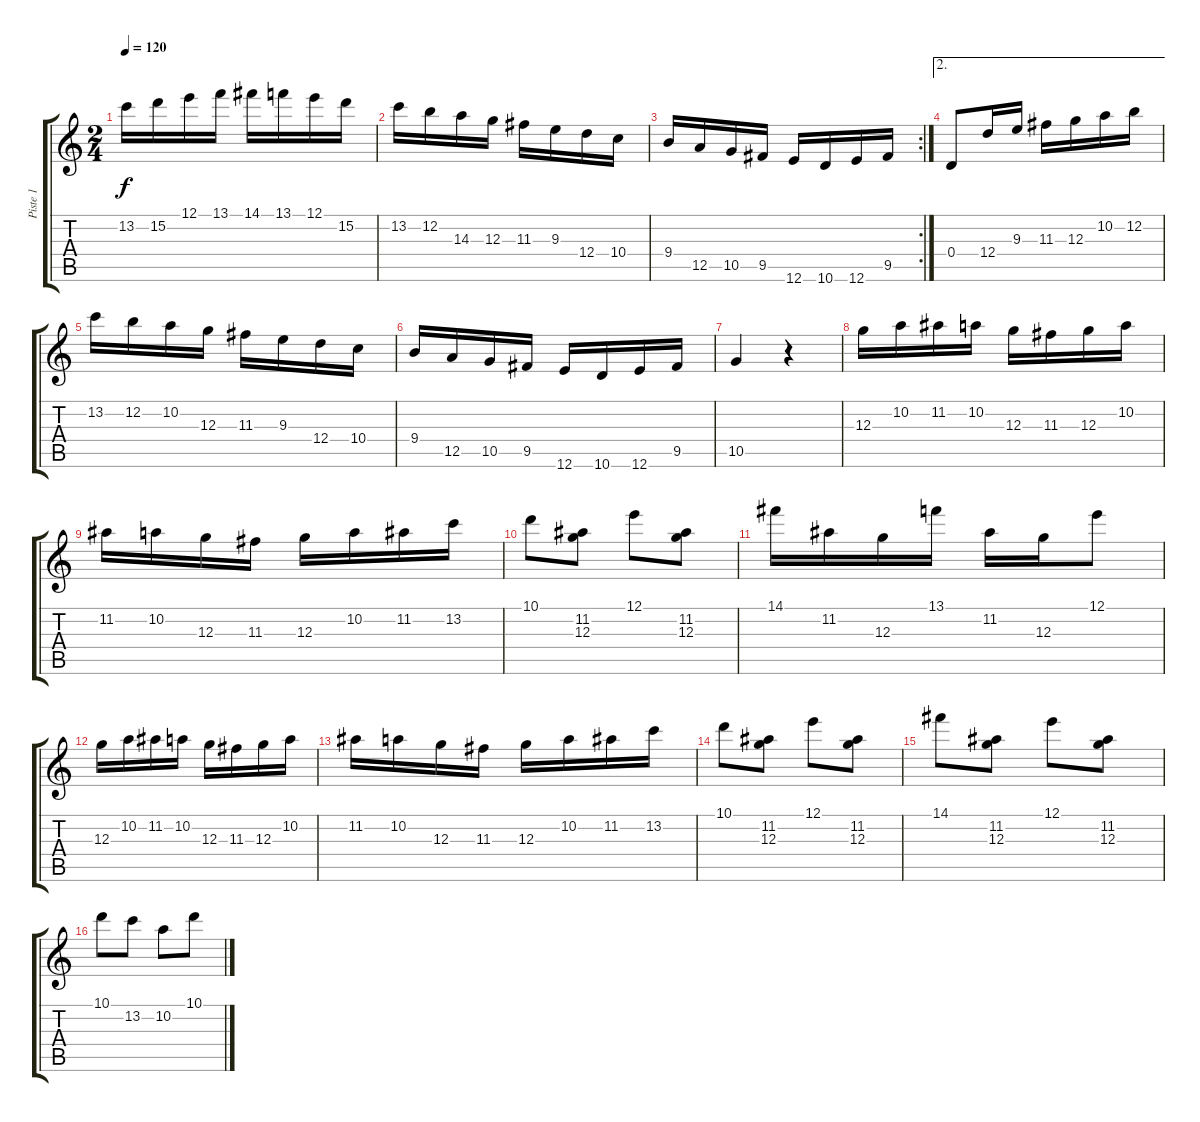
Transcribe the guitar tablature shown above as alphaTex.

\track ("Piste 1" "Piste 1") {instrument acousticguitarnylon}
\staff {score tabs}
\tuning (E4 B3 G3 D3 A2 E2) {hide}
\ts (2 4)
\tempo 120
\clef g2
\ks c
13.2.16{dy f} 15.2.16 12.1.16 13.1.16 14.1.16 13.1.16 12.1.16 15.2.16 |
13.2.16 12.2.16 14.3.16 12.3.16 11.3.16 9.3.16 12.4.16 10.4.16 |
\rc 2
9.4.16 12.5.16 10.5.16 9.5.16 12.6.16 10.6.16 12.6.16 9.5.16 |
\ae 2
0.4.8 12.4.16 9.3.16 11.3.16 12.3.16 10.2.16 12.2.16 |
13.2.16 12.2.16 10.2.16 12.3.16 11.3.16 9.3.16 12.4.16 10.4.16 |
9.4.16 12.5.16 10.5.16 9.5.16 12.6.16 10.6.16 12.6.16 9.5.16 |
10.5.4 r.4 |
12.3.16 10.2.16 11.2.16 10.2.16 12.3.16 11.3.16 12.3.16 10.2.16 |
11.2.16 10.2.16 12.3.16 11.3.16 12.3.16 10.2.16 11.2.16 13.2.16 |
10.1.8 (11.2 12.3).8 12.1.8 (11.2 12.3).8 |
14.1.16 11.2.16 12.3.16 13.1.16 11.2.16 12.3.16 12.1.8 |
12.3.16 10.2.16 11.2.16 10.2.16 12.3.16 11.3.16 12.3.16 10.2.16 |
11.2.16 10.2.16 12.3.16 11.3.16 12.3.16 10.2.16 11.2.16 13.2.16 |
10.1.8 (11.2 12.3).8 12.1.8 (11.2 12.3).8 |
14.1.8 (11.2 12.3).8 12.1.8 (11.2 12.3).8 |
10.1.8 13.2.8 10.2.8 10.1.8
